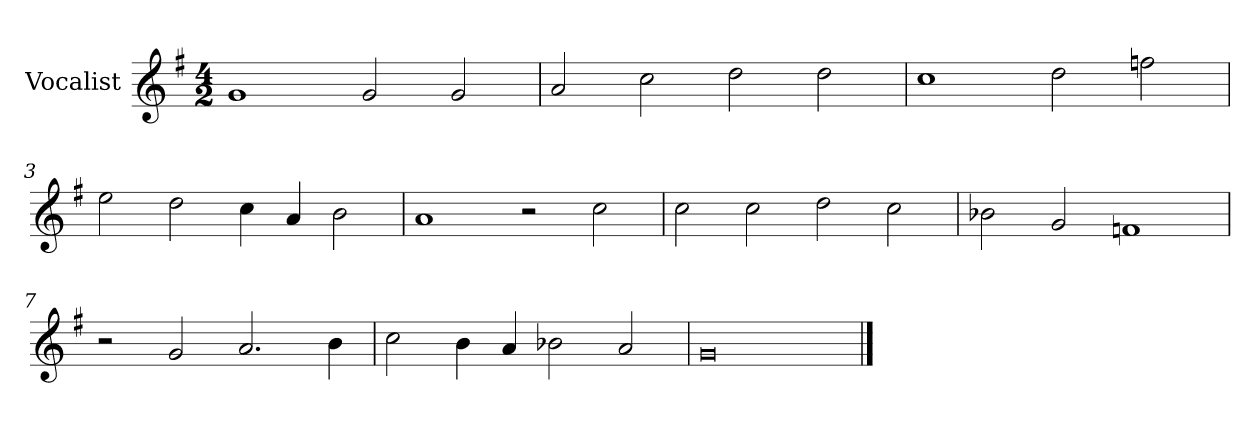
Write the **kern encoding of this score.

**kern
*part1
*staff1
*I"Vocalist
*k[f#]
*G:
*M4/2
=
1g
2g
2g
=1
2a
2cc
2dd
2dd
=2
1cc
2dd
2ffn
=3
2ee
2dd
4cc
4a
2b
=4
1a
2r
2cc
=5
2cc
2cc
2dd
2cc
=6
2b-X
2g
1fn
=7
2r
2g
2.a
4b
=8
2cc
4b
4a
2b-X
2a
=9
0g
==
*-
